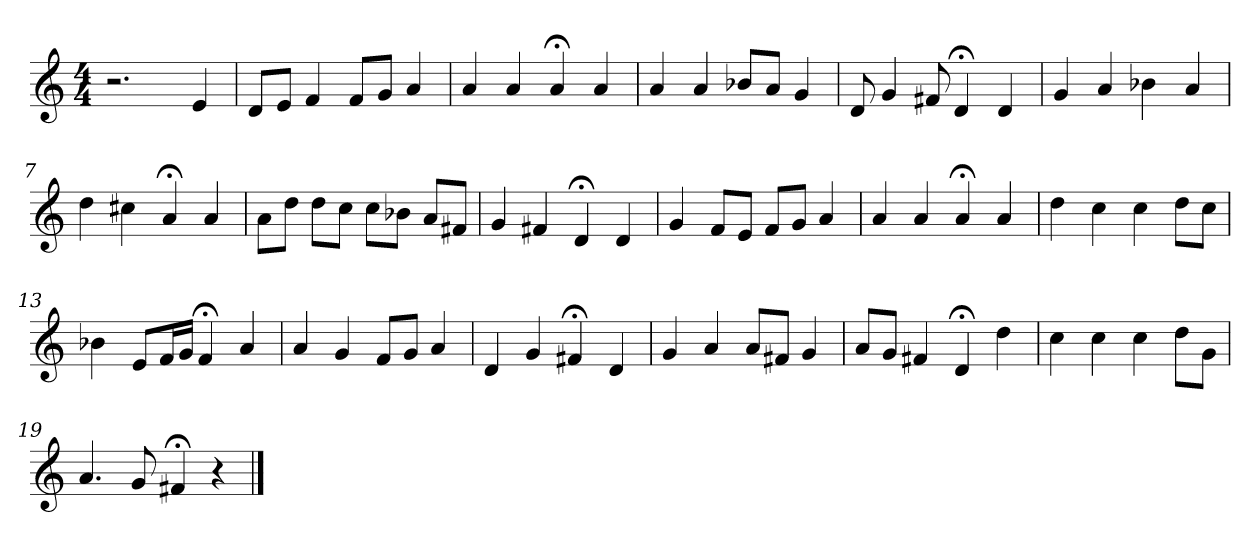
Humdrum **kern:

**kern
*part1
*staff1
*clefG2
*k[]
*C:
*M4/4
=1
2.r
4e
=2
8d/L
8e/J
4f
8f/L
8g/J
4a
=3
4a
4a
4a;<
4a
=4
4a
4a
8b-X/L
8a/J
4g
=5
8d
4g
8f#X
4d;<
4d
=6
4g
4a
4b-X
4a
=7
4dd
4cc#X
4a;<
4a
=8
8a\L
8dd\J
8dd\L
8cc\J
8cc\L
8b-X\J
8a/L
8f#X/J
=9
4g
4f#X
4d;<
4d
=10
4g
8f/L
8e/J
8f/L
8g/J
4a
=11
4a
4a
4a;<
4a
=12
4dd
4cc
4cc
8dd\L
8cc\J
=13
4b-X
8e/L
16f/L
16g/JJ
4f;<
4a
=14
4a
4g
8f/L
8g/J
4a
=15
4d
4g
4f#X;<
4d
=16
4g
4a
8a/L
8f#X/J
4g
=17
8a/L
8g/J
4f#X
4d;<
4dd
=18
4cc
4cc
4cc
8dd\L
8g\J
=19
4.a
8g
4f#X;<
4r
==
*-
